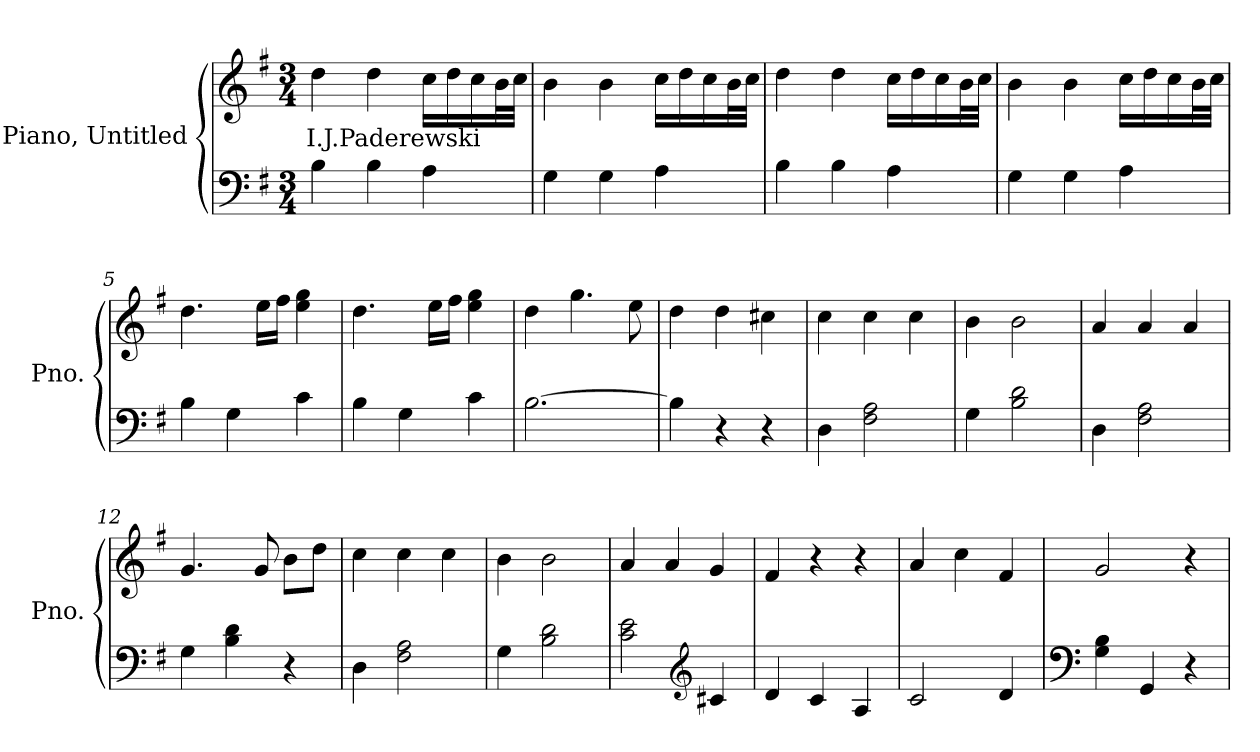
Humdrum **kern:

**kern	**kern	**text
*part2	*part1	*part1
*staff2	*staff1	*staff1
*I"Piano, Untitled	*I"Piano, Untitled	*
*I'Pno.	*I'Pno.	*
*clefF4	*clefG2	*
*k[f#]	*k[f#]	*
*M3/4	*M3/4	*
*MM120	*MM120	*
=1	=1	=1
!	!	!LO:LY:b
4B\	4dd\	I.J.Paderewski
4B\	4dd\	.
4A\	16cc\LL	.
.	16dd\	.
.	16cc\	.
.	32b\L	.
.	32cc\JJJ	.
=2	=2	=2
4G\	4b\	.
4G\	4b\	.
4A\	16cc\LL	.
.	16dd\	.
.	16cc\	.
.	32b\L	.
.	32cc\JJJ	.
=3	=3	=3
4B\	4dd\	.
4B\	4dd\	.
4A\	16cc\LL	.
.	16dd\	.
.	16cc\	.
.	32b\L	.
.	32cc\JJJ	.
=4	=4	=4
4G\	4b\	.
4G\	4b\	.
4A\	16cc\LL	.
.	16dd\	.
.	16cc\	.
.	32b\L	.
.	32cc\JJJ	.
!!LO:LB:g=z
=5	=5	=5
4B\	4.dd\	.
4G\	.	.
.	16ee\LL	.
.	16ff#\JJ	.
4c\	4ee\ 4gg\	.
=6	=6	=6
4B\	4.dd\	.
4G\	.	.
.	16ee\LL	.
.	16ff#\JJ	.
4c\	4ee\ 4gg\	.
=7	=7	=7
[2.B\	4dd\	.
.	4.gg\	.
.	8ee\	.
=8	=8	=8
4B\]	4dd\	.
4r	4dd\	.
4r	4cc#X\	.
=9	=9	=9
4D\	4cc\	.
2F#\ 2A\	4cc\	.
.	4cc\	.
=10	=10	=10
4G\	4b\	.
2B\ 2d\	2b\	.
=11	=11	=11
4D\	4a/	.
2F#\ 2A\	4a/	.
.	4a/	.
=12	=12	=12
4G\	4.g/	.
4B\ 4d\	.	.
.	8g/	.
4r	8b\L	.
.	8dd\J	.
=13	=13	=13
4D\	4cc\	.
2F#\ 2A\	4cc\	.
.	4cc\	.
!!LO:LB:g=z
=14	=14	=14
4G\	4b\	.
2B\ 2d\	2b\	.
=15	=15	=15
2c\ 2e\	4a/	.
.	4a/	.
*clefG2	*	*
4c#X/	4g/	.
=16	=16	=16
4d/	4f#/	.
4c/	4r	.
4A/	4r	.
=17	=17	=17
2c/	4a/	.
.	4cc\	.
4d/	4f#/	.
=18	=18	=18
*clefF4	*	*
4G\ 4B\	2g/	.
4GG/	.	.
4r	4r	.
=	=	=
*-	*-	*-
